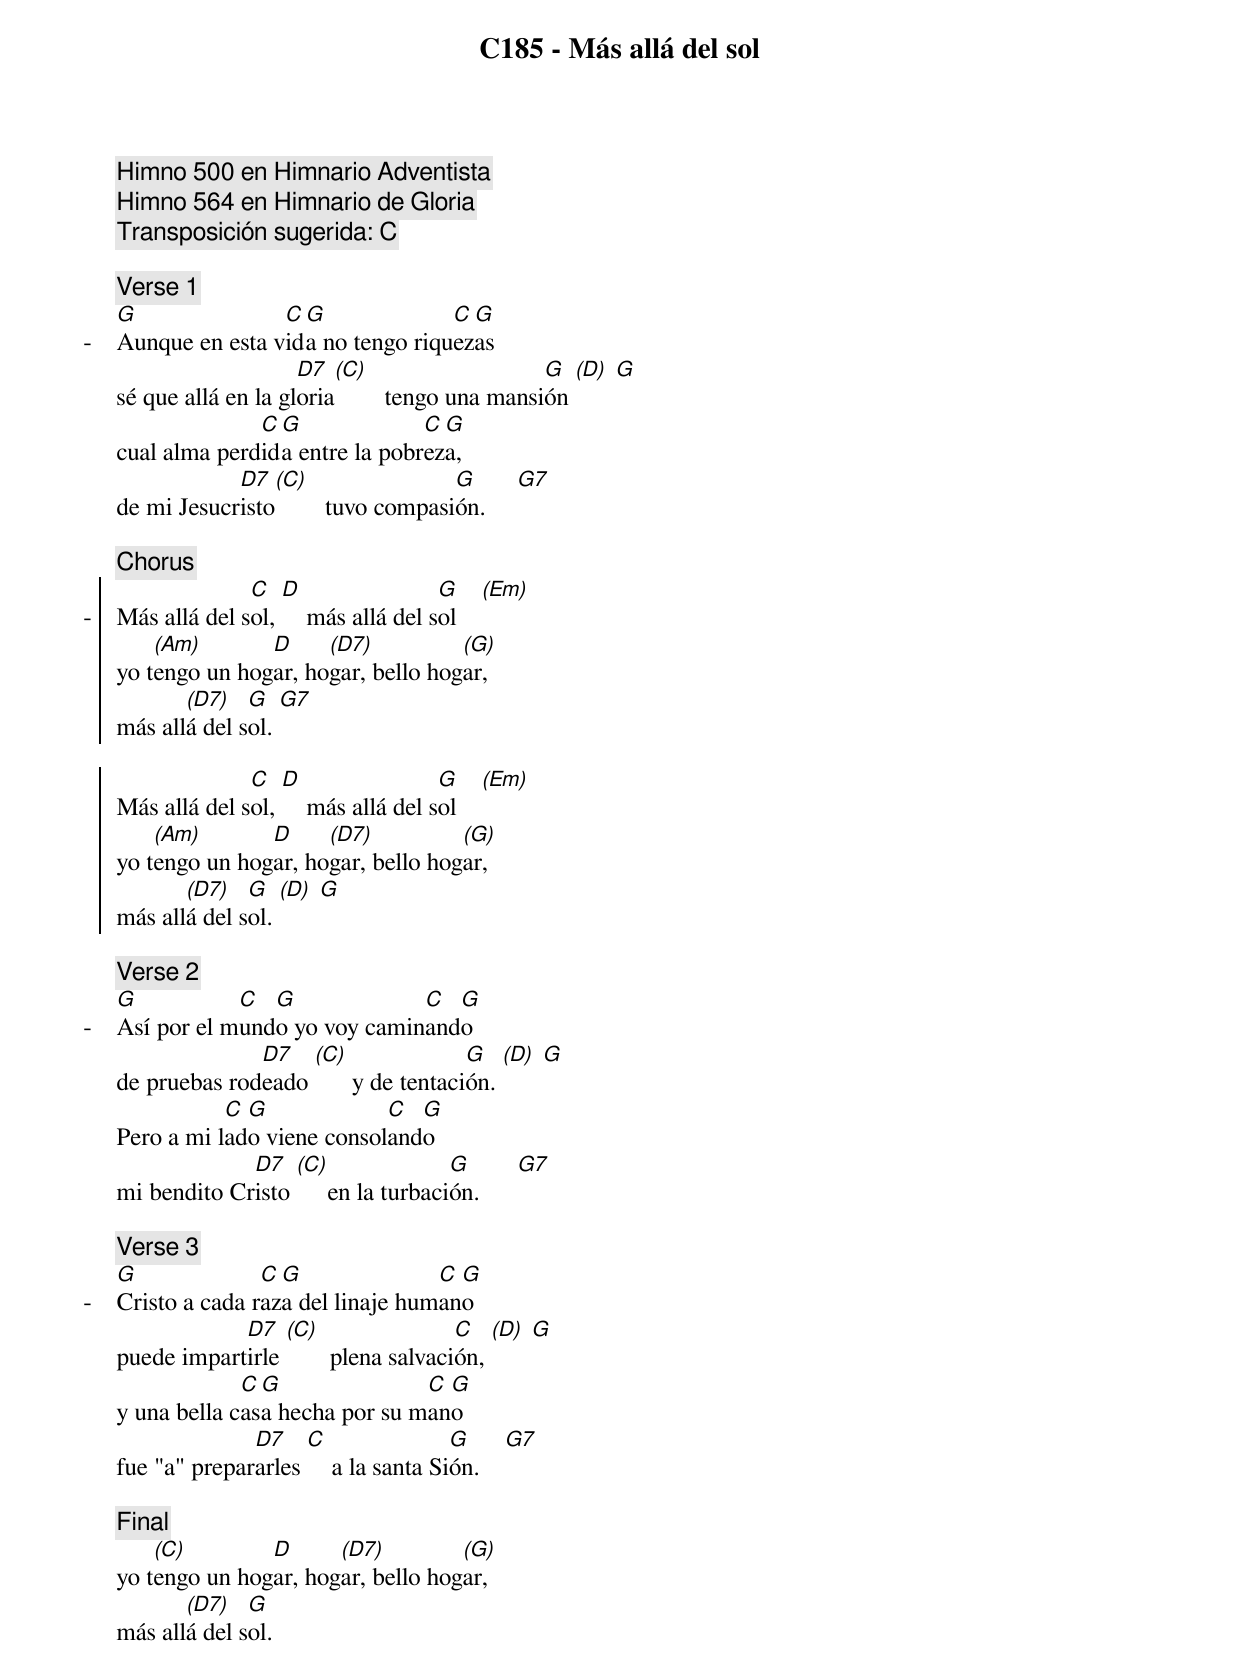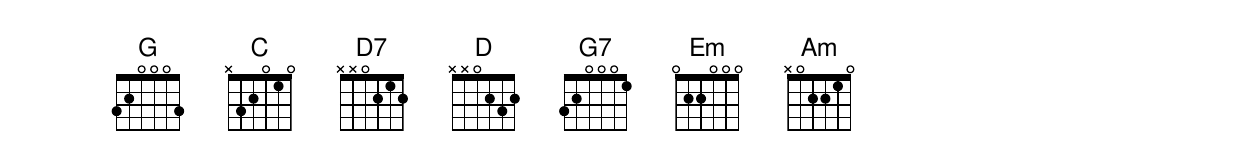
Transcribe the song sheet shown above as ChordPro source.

{title: C185 - Más allá del sol}
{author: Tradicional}
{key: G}
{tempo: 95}
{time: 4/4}
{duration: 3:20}
{c:Himno 500 en Himnario Adventista}
{c:Himno 564 en Himnario de Gloria}
{comment: Transposición sugerida: C}

{c:Verse 1}
{start_of_verse:-}
[G]Aunque en esta v[C]id[G]a no tengo riqu[C]ez[G]as
sé que allá en la gl[D7]oria[(C)]        tengo una mansi[G]ón [(D)] [G]
cual alma perd[C]id[G]a entre la pobr[C]ez[G]a,
de mi Jesucr[D7]isto[(C)]        tuvo compasi[G]ón.     [G7]
{end_of_verse}

{c:Chorus}
{start_of_chorus:-}
Más allá del s[C]ol, [D]    más allá del s[G]ol    [(Em)]
yo t[(Am)]engo un hog[D]ar, ho[(D7)]gar, bello hog[(G)]ar,
más all[(D7)]á del s[G]ol. [G7]

Más allá del s[C]ol, [D]    más allá del s[G]ol    [(Em)]
yo t[(Am)]engo un hog[D]ar, ho[(D7)]gar, bello hog[(G)]ar,
más all[(D7)]á del s[G]ol. [(D)] [G]
{end_of_chorus}

{c:Verse 2}
{start_of_verse:-}
[G]Así por el m[C]und[G]o yo voy camin[C]and[G]o
de pruebas rod[D7]eado [(C)]      y de tentaci[G]ón. [(D)] [G]
Pero a mi l[C]ad[G]o viene consol[C]and[G]o
mi bendito Cr[D7]isto [(C)]     en la turbaci[G]ón.      [G7]
{end_of_verse}

{c:Verse 3}
{start_of_verse:-}
[G]Cristo a cada r[C]az[G]a del linaje hum[C]an[G]o
puede impart[D7]irle [(C)]       plena salvaci[C]ón, [(D)] [G]
y una bella c[C]as[G]a hecha por su m[C]an[G]o
fue "a" prepar[D7]arles [C]    a la santa Si[G]ón.    [G7]
{end_of_verse}

{start_of_bridge}
{c:Final}
yo t[(C)]engo un hog[D]ar, hog[(D7)]ar, bello hog[(G)]ar,
más all[(D7)]á del s[G]ol.
{end_of_bridge}
